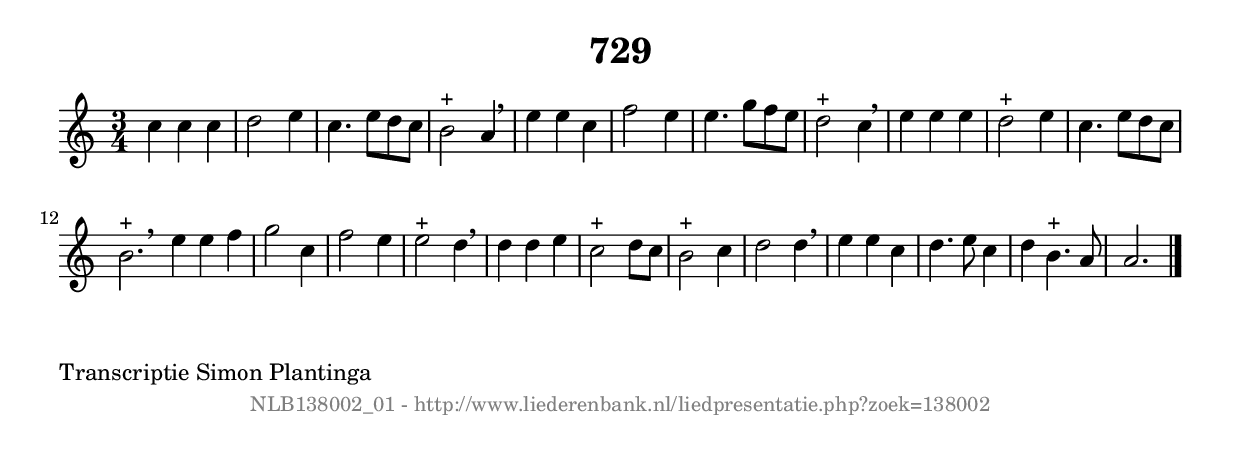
%
% produced by wce2krn 1.64 (7 June 2014)
%
\version"2.16"
#(append! paper-alist '(("long" . (cons (* 210 mm) (* 2000 mm)))))
#(set-default-paper-size "long")
sb = {\breathe}
mBreak = {\breathe }
bBreak = {\breathe }
x = {\once\override NoteHead #'style = #'cross }
gl=\glissando
itime={\override Staff.TimeSignature #'stencil = ##f }
ficta = {\once\set suggestAccidentals = ##t}
fine = {\once\override Score.RehearsalMark #'self-alignment-X = #1 \mark \markup {\italic{Fine}}}
dc = {\once\override Score.RehearsalMark #'self-alignment-X = #1 \mark \markup {\italic{D.C.}}}
dcf = {\once\override Score.RehearsalMark #'self-alignment-X = #1 \mark \markup {\italic{D.C. al Fine}}}
dcc = {\once\override Score.RehearsalMark #'self-alignment-X = #1 \mark \markup {\italic{D.C. al Coda}}}
ds = {\once\override Score.RehearsalMark #'self-alignment-X = #1 \mark \markup {\italic{D.S.}}}
dsf = {\once\override Score.RehearsalMark #'self-alignment-X = #1 \mark \markup {\italic{D.S. al Fine}}}
dsc = {\once\override Score.RehearsalMark #'self-alignment-X = #1 \mark \markup {\italic{D.S. al Coda}}}
pv = {\set Score.repeatCommands = #'((volta "1"))}
sv = {\set Score.repeatCommands = #'((volta "2"))}
tv = {\set Score.repeatCommands = #'((volta "3"))}
qv = {\set Score.repeatCommands = #'((volta "4"))}
xv = {\set Score.repeatCommands = #'((volta #f))}
\header{ tagline = ""
title = "729"
}
\score {{
\key a \minor
\relative g'
{
\set melismaBusyProperties = #'()
\time 3/4
\tempo 4=120
\override Score.MetronomeMark #'transparent = ##t
\override Score.RehearsalMark #'break-visibility = #(vector #t #t #f)
c4 c4 c4 | d2 e4 | c4. e8 d8 c8 | b2^"+" a4 \sb | e'4 e4 c4 | f2 e4 | e4. g8 f8 e8 | d2^"+" c4 \sb | e4 e4 e4 | d2^"+" e4 | c4. e8 d8 c8 | b2.^"+" \bar ":|:" \bBreak
e4 e4 f4 | g2 c,4 | f2 e4 | e2^"+" d4 \sb | d4 d4 e4 | c2^"+" d8 c8 | b2^"+" c4 | d2 d4 \sb | e4 e4 c4 | d4. e8 c4 | d4 b4.^"+" a8 | a2. \bar "|."
 }}
 \midi { }
 \layout {
            indent = 0.0\cm
}
}
\markup { \wordwrap-string #" 
Transcriptie Simon Plantinga
"}
\markup { \vspace #0 } \markup { \with-color #grey \fill-line { \center-column { \smaller "NLB138002_01 - http://www.liederenbank.nl/liedpresentatie.php?zoek=138002" } } }
